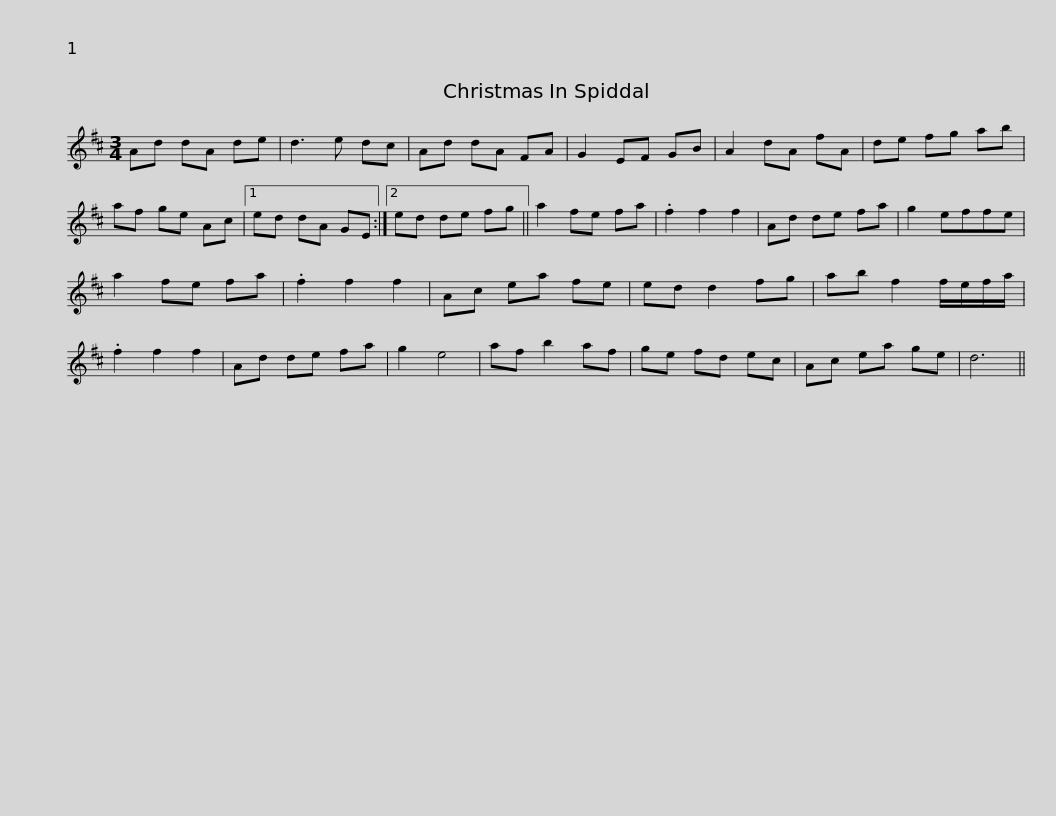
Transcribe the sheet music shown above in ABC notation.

X:1
L:1/8
M:3/4
I:linebreak $
K:D
V:1 treble
V:1
 Ad dA de | d3 e dc | Ad dA FA | G2 EF GB | A2 dA fA | %5
 de fg ab | af ge Ac |1$ ed dA GE :|2 ed de fg || a2 fe fa | %10
 .f2 f2 f2 | Ad de fa | g2 effe | a2 fe fa | .f2 f2 f2 |$ %15
 Ac ea fe | ed d2 fg | ab f2 f/e/f/a/ | .f2 f2 f2 | Ad de fa | %20
 g2 e4 | af b2 af | ge fd ec |$ Ac ea ge | d6 || %25
